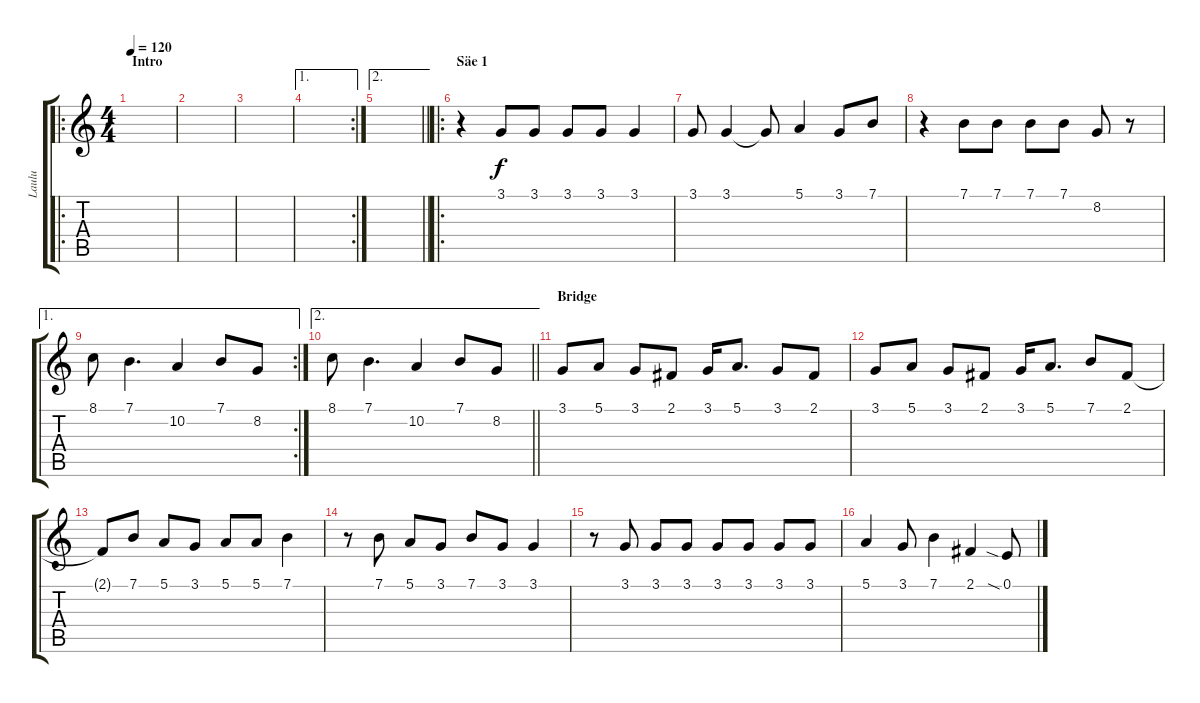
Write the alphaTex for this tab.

\track ("Laulu" "Laulu") {instrument sopranosax}
\staff {score tabs}
\tuning (E4 B3 G3 D3 A2 E2) {hide}
\ro
\ts (4 4)
\section ("" "Intro")
\tempo 120
\clef g2
\ks c
|
|
|
\ae 1
\rc 2
|
\ae 2
\barLineRight lightlight
|
\ro
\section ("" "Säe 1")
r.4 3.1.8 3.1.8 3.1.8 3.1.8 3.1.4 |
3.1.8 3.1.4 3.1{t}.8 5.1.4 3.1.8 7.1.8 |
r.4 7.1.8 7.1.8 7.1.8 7.1.8 8.2.8 r.8 |
\ae 1
\rc 2
8.1.8 7.1.4{d} 10.2.4 7.1.8 8.2.8 |
\ae 2
\barLineRight lightlight
8.1.8 7.1.4{d} 10.2.4 7.1.8 8.2.8 |
\section ("" "Bridge")
3.1.8 5.1.8 3.1.8 2.1.8 3.1.16 5.1.8{d} 3.1.8 2.1.8 |
3.1.8 5.1.8 3.1.8 2.1.8 3.1.16 5.1.8{d} 7.1.8 2.1.8 |
2.1{t}.8 7.1.8 5.1.8 3.1.8 5.1.8 5.1.8 7.1.4 |
r.8 7.1.8 5.1.8 3.1.8 7.1.8 3.1.8 3.1.4 |
r.8 3.1.8 3.1.8 3.1.8 3.1.8 3.1.8 3.1.8 3.1.8 |
5.1.4 3.1.8 7.1.4 2.1.4 0.1{sia}.8
